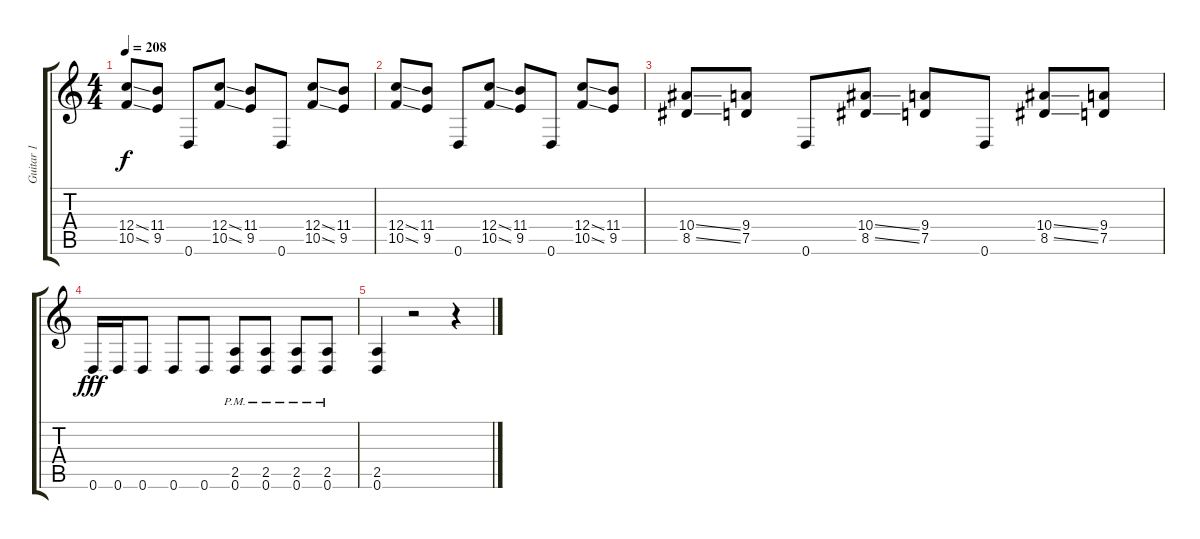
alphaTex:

\track ("Guitar 1" "Guitar 1") {instrument distortionguitar}
\staff {score tabs}
\tuning (D4 A3 F3 C3 G2 D2) {hide}
\ts (4 4)
\tempo 208
\clef g2
\ks c
(12.4{ss} 10.5{ss}).8{dy f} (11.4 9.5).8 0.6.8 (12.4{ss} 10.5{ss}).8 (11.4 9.5).8 0.6.8 (12.4{ss} 10.5{ss}).8 (11.4 9.5).8 |
(12.4{ss} 10.5{ss}).8 (11.4 9.5).8 0.6.8 (12.4{ss} 10.5{ss}).8 (11.4 9.5).8 0.6.8 (12.4{ss} 10.5{ss}).8 (11.4 9.5).8 |
(10.4{ss} 8.5{ss}).8 (9.4 7.5).8 0.6.8 (10.4{ss} 8.5{ss}).8 (9.4 7.5).8 0.6.8 (10.4{ss} 8.5{ss}).8 (9.4 7.5).8 |
0.6.16{dy fff} 0.6.16 0.6.8 0.6.8 0.6.8 (2.5{pm} 0.6{pm}).8 (2.5{pm} 0.6{pm}).8 (2.5{pm} 0.6{pm}).8 (2.5{pm} 0.6{pm}).8 |
(2.5 0.6).4 r.2 r.4
